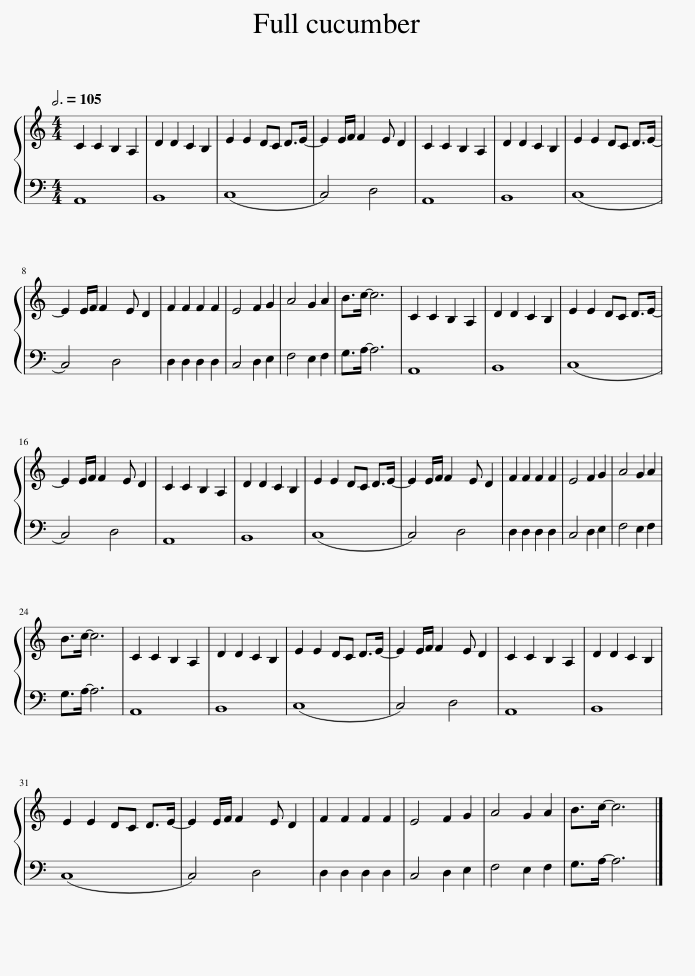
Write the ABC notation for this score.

X:1
%%score { 1 | 2 }
L:1/8
Q:3/4=105
M:4/4
I:linebreak $
K:C
V:1 treble
V:2 bass
V:1
 C2 C2 B,2 A,2 | D2 D2 C2 B,2 | E2 E2 DC D>E- | E2 E/F/ F2 E D2 | C2 C2 B,2 A,2 | %5
 D2 D2 C2 B,2 | E2 E2 DC D>E- |$ E2 E/F/ F2 E D2 | F2 F2 F2 F2 | E4 F2 G2 | %10
 A4 G2 A2 | B>c- c6 | C2 C2 B,2 A,2 | D2 D2 C2 B,2 | E2 E2 DC D>E- |$ %15
 E2 E/F/ F2 E D2 | C2 C2 B,2 A,2 | D2 D2 C2 B,2 | E2 E2 DC D>E- | E2 E/F/ F2 E D2 | %20
 F2 F2 F2 F2 | E4 F2 G2 | A4 G2 A2 |$ B>c- c6 | C2 C2 B,2 A,2 | %25
 D2 D2 C2 B,2 | E2 E2 DC D>E- | E2 E/F/ F2 E D2 | C2 C2 B,2 A,2 | D2 D2 C2 B,2 |$ %30
 E2 E2 DC D>E- | E2 E/F/ F2 E D2 | F2 F2 F2 F2 | E4 F2 G2 | A4 G2 A2 | %35
 B>c- c6 |] %36
V:2
 A,,8 | B,,8 | (C,8 | C,4) D,4 | A,,8 | %5
 B,,8 | (C,8 |$ C,4) D,4 | D,2 D,2 D,2 D,2 | C,4 D,2 E,2 | %10
 F,4 E,2 F,2 | G,>A,- A,6 | A,,8 | B,,8 | (C,8 |$ %15
 C,4) D,4 | A,,8 | B,,8 | (C,8 | C,4) D,4 | %20
 D,2 D,2 D,2 D,2 | C,4 D,2 E,2 | F,4 E,2 F,2 |$ G,>A,- A,6 | A,,8 | %25
 B,,8 | (C,8 | C,4) D,4 | A,,8 | B,,8 |$ %30
 (C,8 | C,4) D,4 | D,2 D,2 D,2 D,2 | C,4 D,2 E,2 | F,4 E,2 F,2 | %35
 G,>A,- A,6 |] %36
